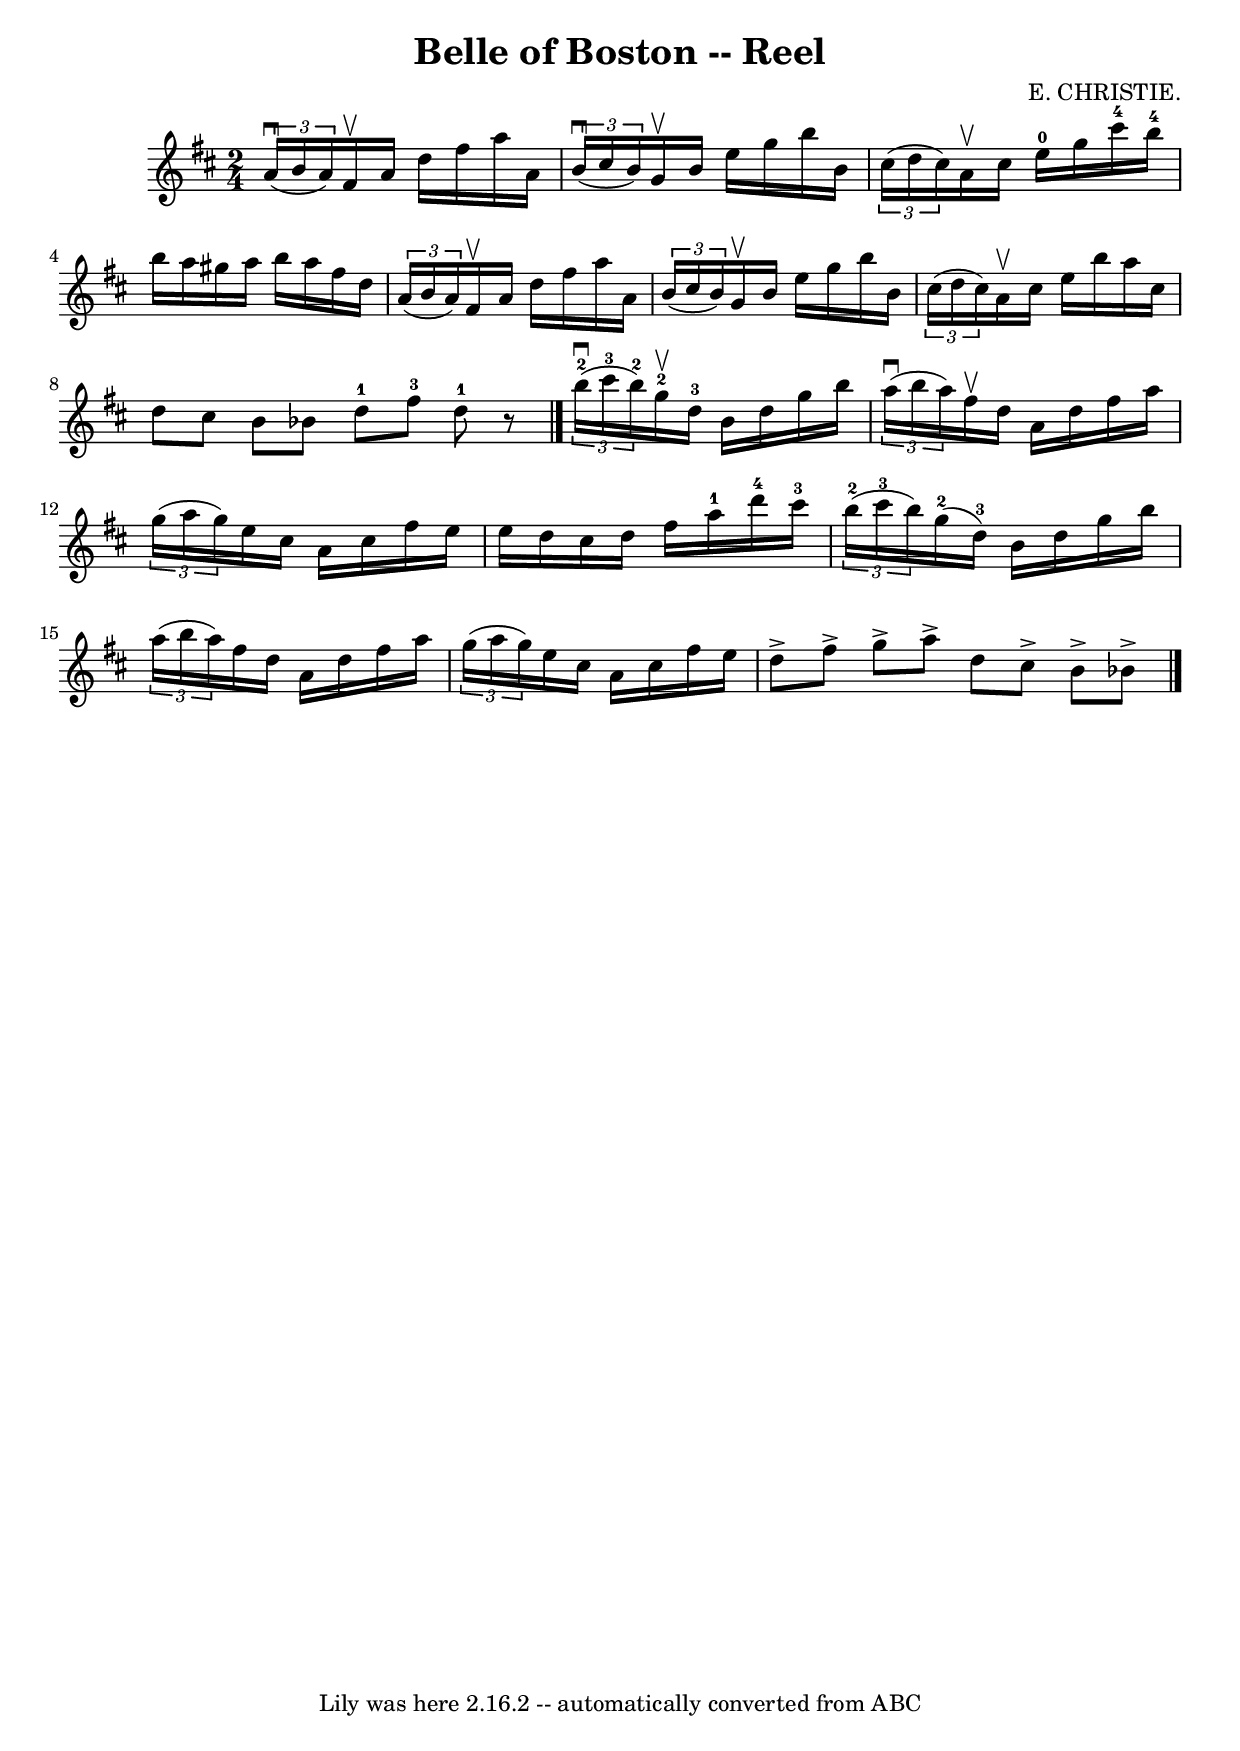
\version "2.16.2"
\include "Mammoth.ily"
\header {
	%% book = "Ryan's Mammoth Collection"
	composer = "E. CHRISTIE."
	crossRefNumber = "1"
	footnotes = "\\\\323"
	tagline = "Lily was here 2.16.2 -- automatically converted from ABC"
	title = "Belle of Boston -- Reel"
}
voicedefault =  {


\time 2/4 
\key d \major   \times 2/3 { a'16^\downbow(b'16 a'16) }   
fis'16^\upbow a'16 d''16 fis''16 a''16 a'16    |
   
\times 2/3 { b'16^\downbow(cis''16 b'16) } g'16^\upbow b'16    
e''16 g''16 b''16 b'16    |
   \times 2/3 { cis''16 (d''16  
 cis''16) } a'16^\upbow cis''16 e''16-0 g''16 cis'''16 
-4 b''16-4   |
 b''16 a''16 gis''16 a''16 b''16    
a''16 fis''16 d''16    |
     \times 2/3 { a'16 (b'16 a'16  
-) } fis'16^\upbow a'16 d''16 fis''16 a''16 a'16    |
   
\times 2/3 { b'16 (cis''16 b'16) } g'16^\upbow b'16 e''16    
g''16 b''16 b'16    |
       \times 2/3 { cis''16 (d''16    
cis''16) } a'16^\upbow cis''16 e''16 b''16 a''16 cis''16    
|
 d''8 cis''8 b'8 bes'8    \bar ":|" d''8-1 fis''8 
-3 d''8-1   r8   \bar "|."     \times 2/3 { b''16-2^\downbow(
cis'''16-3 b''16-2) } g''16-2^\upbow d''16-3 b'16    
d''16 g''16 b''16    |
   \times 2/3 { a''16^\downbow(b''16   
 a''16) } fis''16^\upbow d''16 a'16 d''16 fis''16 a''16    
|
       \times 2/3 { g''16 (a''16 g''16) } e''16 cis''16 
 a'16 cis''16 fis''16 e''16    |
 e''16 d''16 cis''16  
 d''16 fis''16 a''16-1 d'''16-4 cis'''16-3   |
     
\times 2/3 { b''16-2(cis'''16-3 b''16) } g''16-2(
d''16-3) b'16 d''16 g''16 b''16    |
   \times 2/3 {   
a''16 (b''16 a''16) } fis''16 d''16 a'16 d''16 fis''16   
 a''16    |
       \times 2/3 { g''16 (a''16 g''16) } e''16  
 cis''16 a'16 cis''16 fis''16 e''16    |
 d''8^\accent   
fis''8^\accent g''8^\accent a''8^\accent   \bar ":|" d''8 cis''8 
^\accent b'8^\accent bes'8^\accent   \bar "|."   
}

\score{
    <<

	\context Staff="default"
	{
	    \voicedefault 
	}

    >>
	\layout {
	}
	\midi {}
}
